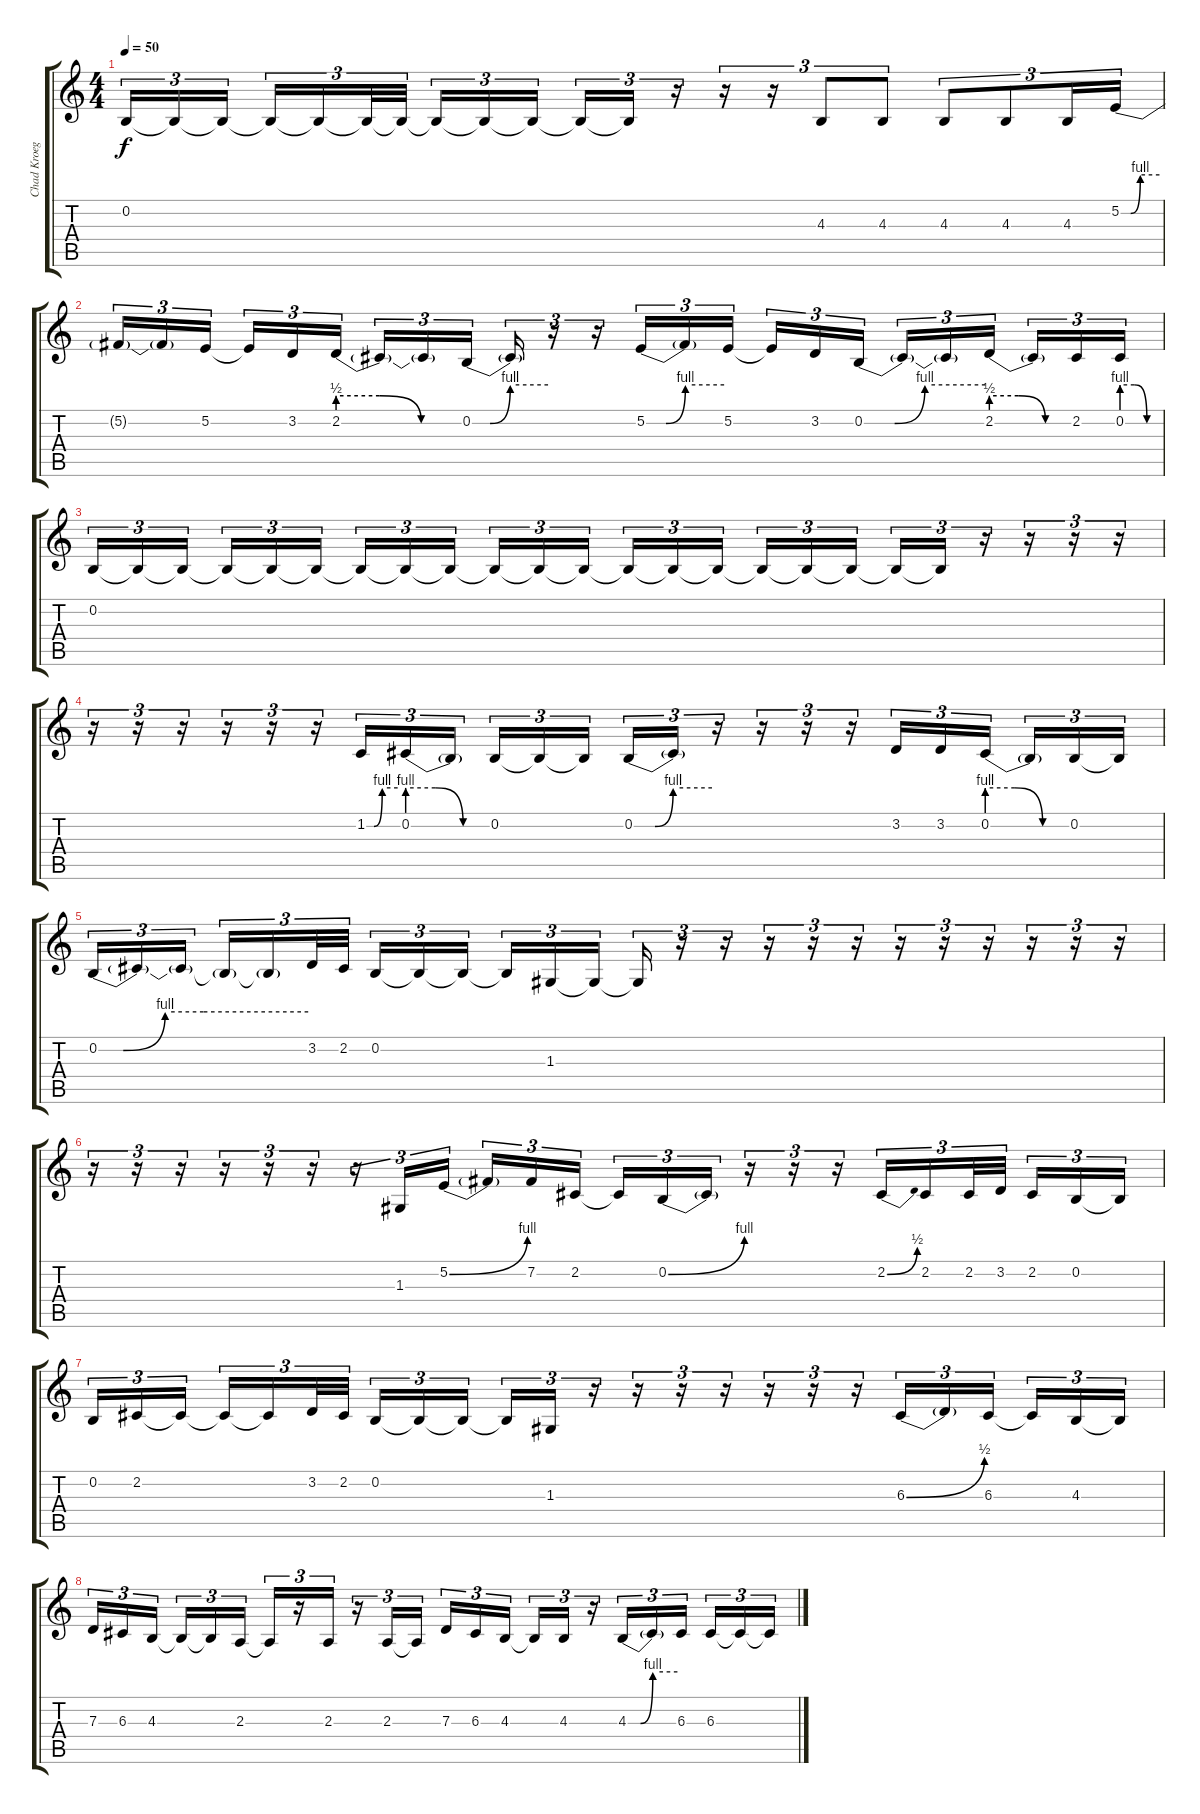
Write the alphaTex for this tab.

\track ("Chad Kroeger" "Chad Kroeg") {instrument lead1square}
\staff {score tabs}
\tuning (E4 B3 G3 D3 A2 E2) {hide}
\ts (4 4)
\tempo 50
\clef g2
\ks c
0.2{t}.16{tu (3 2) dy f} 0.2{t}.16{tu (3 2)} 0.2{t}.16{tu (3 2)} 0.2{t}.16{tu (3 2)} 0.2{t}.16{tu (3 2)} 0.2{t}.32{tu (3 2)} 0.2{t}.32{tu (3 2)} 0.2{t}.16{tu (3 2)} 0.2{t}.16{tu (3 2)} 0.2{t}.16{tu (3 2)} 0.2{t}.16{tu (3 2)} 0.2{t}.16{tu (3 2)} r.16{tu (3 2)} r.16{tu (3 2)} r.16{tu (3 2)} 4.3.8{tu (3 2)} 4.3.8{tu (3 2)} 4.3.8{tu (3 2)} 4.3.8{tu (3 2)} 4.3.16{tu (3 2)} 5.2{be (custom 0 0 15 0 30 4 60 4)}.16{tu (3 2)} |
5.2{t}.16{tu (3 2)} 5.2{t}.16{tu (3 2)} 5.2.16{tu (3 2)} 5.2{t}.16{tu (3 2)} 3.2.16{tu (3 2)} 2.2{be (custom 0 2 20 2 40 0 60 0)}.16{tu (3 2)} 2.2{t}.16{tu (3 2)} 2.2{t}.16{tu (3 2)} 0.2{be (custom 0 0 14 0 30 4 60 4)}.16{tu (3 2)} 0.2{t}.16{tu (3 2)} r.16{tu (3 2)} r.16{tu (3 2)} 5.2{be (custom 0 0 15 0 30 4 60 4)}.16{tu (3 2)} 5.2{t}.16{tu (3 2)} 5.2.16{tu (3 2)} 5.2{t}.16{tu (3 2)} 3.2.16{tu (3 2)} 0.2{be (custom 0 0 15 0 30 4 60 4)}.16{tu (3 2)} 0.2{t}.16{tu (3 2)} 0.2{t}.16{tu (3 2)} 2.2{be (custom 0 2 20 2 40 0 60 0)}.16{tu (3 2)} 2.2{t}.16{tu (3 2)} 2.2.16{tu (3 2)} 0.2{be (custom 0 4 20 4 40 0 60 0)}.16{tu (3 2)} |
0.2.16{tu (3 2)} 0.2{t}.16{tu (3 2)} 0.2{t}.16{tu (3 2)} 0.2{t}.16{tu (3 2)} 0.2{t}.16{tu (3 2)} 0.2{t}.16{tu (3 2)} 0.2{t}.16{tu (3 2)} 0.2{t}.16{tu (3 2)} 0.2{t}.16{tu (3 2)} 0.2{t}.16{tu (3 2)} 0.2{t}.16{tu (3 2)} 0.2{t}.16{tu (3 2)} 0.2{t}.16{tu (3 2)} 0.2{t}.16{tu (3 2)} 0.2{t}.16{tu (3 2)} 0.2{t}.16{tu (3 2)} 0.2{t}.16{tu (3 2)} 0.2{t}.16{tu (3 2)} 0.2{t}.16{tu (3 2)} 0.2{t}.16{tu (3 2)} r.16{tu (3 2)} r.16{tu (3 2)} r.16{tu (3 2)} r.16{tu (3 2)} |
r.16{tu (3 2)} r.16{tu (3 2)} r.16{tu (3 2)} r.16{tu (3 2)} r.16{tu (3 2)} r.16{tu (3 2)} 1.2{be (custom 0 0 14 0 30 4 60 4)}.16{tu (3 2)} 0.2{be (custom 0 4 20 4 40 0 60 0)}.16{tu (3 2)} 0.2{t}.16{tu (3 2)} 0.2.16{tu (3 2)} 0.2{t}.16{tu (3 2)} 0.2{t}.16{tu (3 2)} 0.2{be (custom 0 0 16 0 30 4 60 4)}.16{tu (3 2)} 0.2{t}.16{tu (3 2)} r.16{tu (3 2)} r.16{tu (3 2)} r.16{tu (3 2)} r.16{tu (3 2)} 3.2.16{tu (3 2)} 3.2.16{tu (3 2)} 0.2{be (custom 0 4 20 4 40 0 60 0)}.16{tu (3 2)} 0.2{t}.16{tu (3 2)} 0.2.16{tu (3 2)} 0.2{t}.16{tu (3 2)} |
0.2{be (custom 0 0 7 0 19 4 30 4 60 4)}.16{tu (3 2)} 0.2{t}.16{tu (3 2)} 0.2{t}.16{tu (3 2)} 0.2{t}.16{tu (3 2)} 0.2{t}.16{tu (3 2)} 3.2.32{tu (3 2)} 2.2.32{tu (3 2)} 0.2.16{tu (3 2)} 0.2{t}.16{tu (3 2)} 0.2{t}.16{tu (3 2)} 0.2{t}.16{tu (3 2)} 1.3.16{tu (3 2)} 1.3{t}.16{tu (3 2)} 1.3{t}.16{tu (3 2)} r.16{tu (3 2)} r.16{tu (3 2)} r.16{tu (3 2)} r.16{tu (3 2)} r.16{tu (3 2)} r.16{tu (3 2)} r.16{tu (3 2)} r.16{tu (3 2)} r.16{tu (3 2)} r.16{tu (3 2)} r.16{tu (3 2)} |
r.16{tu (3 2)} r.16{tu (3 2)} r.16{tu (3 2)} r.16{tu (3 2)} r.16{tu (3 2)} r.16{tu (3 2)} r.16{tu (3 2)} 1.3.16{tu (3 2)} 5.2{be (bend 0 0 60 4)}.16{tu (3 2)} 5.2{t}.16{tu (3 2)} 7.2.16{tu (3 2)} 2.2.16{tu (3 2)} 2.2{t}.16{tu (3 2)} 0.2{be (bend 0 0 60 4)}.16{tu (3 2)} 0.2{t}.16{tu (3 2)} r.16{tu (3 2)} r.16{tu (3 2)} r.16{tu (3 2)} 2.2{be (bend 0 0 60 2)}.16{tu (3 2)} 2.2.16{tu (3 2)} 2.2.32{tu (3 2)} 3.2.32{tu (3 2)} 2.2.16{tu (3 2)} 0.2.16{tu (3 2)} 0.2{t}.16{tu (3 2)} |
0.2.16{tu (3 2)} 2.2.16{tu (3 2)} 2.2{t}.16{tu (3 2)} 2.2{t}.16{tu (3 2)} 2.2{t}.16{tu (3 2)} 3.2.32{tu (3 2)} 2.2.32{tu (3 2)} 0.2.16{tu (3 2)} 0.2{t}.16{tu (3 2)} 0.2{t}.16{tu (3 2)} 0.2{t}.16{tu (3 2)} 1.3.16{tu (3 2)} r.16{tu (3 2)} r.16{tu (3 2)} r.16{tu (3 2)} r.16{tu (3 2)} r.16{tu (3 2)} r.16{tu (3 2)} r.16{tu (3 2)} 6.3{be (bend 0 0 60 2)}.16{tu (3 2)} 6.3{t}.16{tu (3 2)} 6.3.16{tu (3 2)} 6.3{t}.16{tu (3 2)} 4.3.16{tu (3 2)} 4.3{t}.16{tu (3 2)} |
7.3.16{tu (3 2)} 6.3.16{tu (3 2)} 4.3.16{tu (3 2)} 4.3{t}.16{tu (3 2)} 4.3{t}.16{tu (3 2)} 2.3.16{tu (3 2)} 2.3{t}.16{tu (3 2)} r.16{tu (3 2)} 2.3.16{tu (3 2)} r.16{tu (3 2)} 2.3.16{tu (3 2)} 2.3{t}.16{tu (3 2)} 7.3.16{tu (3 2)} 6.3.16{tu (3 2)} 4.3.16{tu (3 2)} 4.3{t}.16{tu (3 2)} 4.3.16{tu (3 2)} r.16{tu (3 2)} 4.3{be (custom 0 0 15 0 30 4 60 4)}.16{tu (3 2)} 4.3{t}.16{tu (3 2)} 6.3.16{tu (3 2)} 6.3.16{tu (3 2)} 6.3{t}.16{tu (3 2)} 6.3{t}.16{tu (3 2)}
